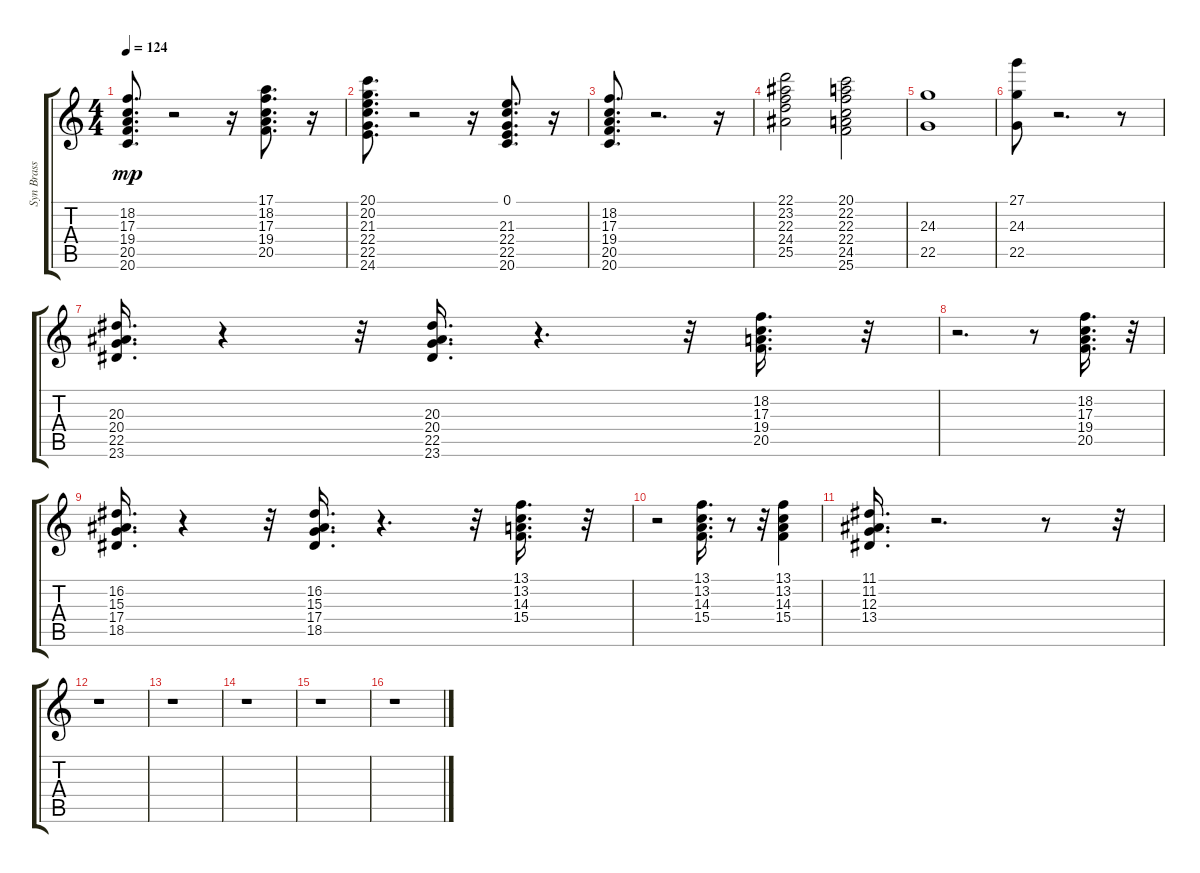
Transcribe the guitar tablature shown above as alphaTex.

\track ("Syn Brass & Str" "Syn Brass ") {instrument lead2sawtooth}
\staff {score tabs}
\tuning (E4 B3 G3 D3 A2 E2) {hide}
\ts (4 4)
\tempo 124
\clef g2
\ks c
(18.2 17.3 19.4 20.5 20.6).8{d dy mp} r.2 r.16 (17.1 18.2 17.3 19.4 20.5).8{d} r.16 |
(20.1 20.2 21.3 22.4 22.5 24.6).8{d} r.2 r.16 (0.1 21.3 22.4 22.5 20.6).8{d} r.16 |
(18.2 17.3 19.4 20.5 20.6).8{d} r.2{d} r.16 |
(22.1 23.2 22.3 24.4 25.5).2 (20.1 22.2 22.3 22.4 24.5 25.6).2 |
(24.3 22.5).1 |
(27.1 24.3 22.5).8 r.2{d} r.8 |
(20.3 20.4 22.5 23.6).16{d} r.4 r.32 (20.3 20.4 22.5 23.6).16{d} r.4{d} r.32 (18.2 17.3 19.4 20.5).16{d} r.32 |
r.2{d} r.8 (18.2 17.3 19.4 20.5).16{d} r.32 |
(16.2 15.3 17.4 18.5).16{d} r.4 r.32 (16.2 15.3 17.4 18.5).16{d} r.4{d} r.32 (13.1 13.2 14.3 15.4).16{d} r.32 |
r.2 (13.1 13.2 14.3 15.4).16{d} r.8 r.32 (13.1 13.2 14.3 15.4).4 |
(11.1 11.2 12.3 13.4).16{d} r.2{d} r.8 r.32 |
r.1 |
r.1 |
r.1 |
r.1 |
r.1
